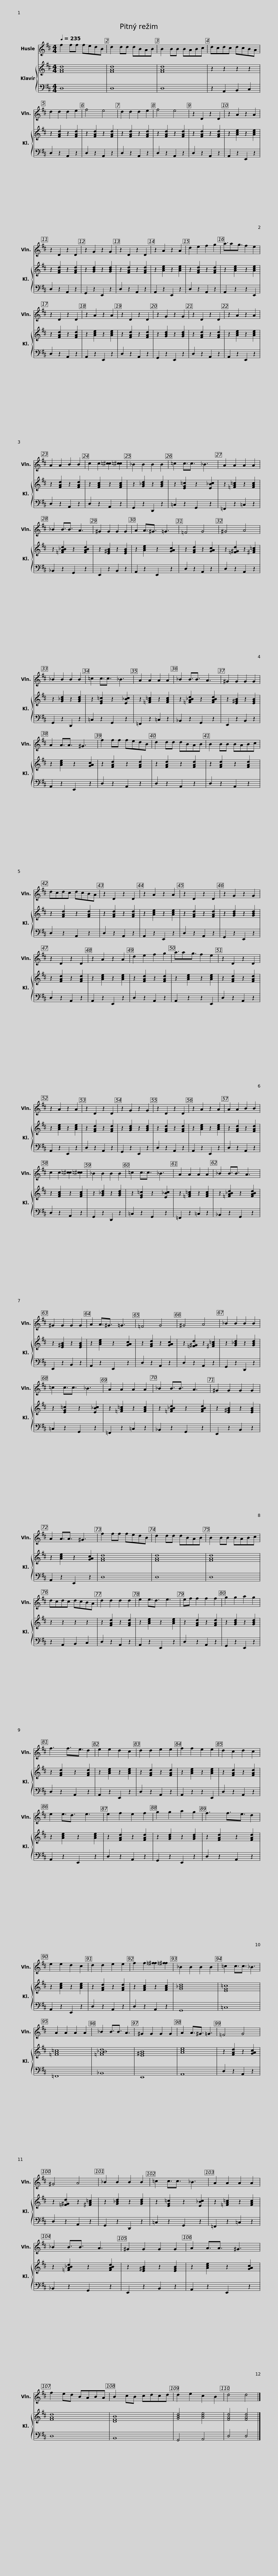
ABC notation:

X:1
%%score 1 { 2 | 3 }
L:1/8
Q:1/4=235
M:4/4
I:linebreak $
K:D
V:1 treble
V:2 treble
V:3 bass
V:1
 f2 ff fedB | d2 dd dBAB | B2 BB BABc | dcdc dcBA | d2 d2 d2 e2 | %5
 f4 e4 |$ d2 d2 d2 e2 | f4 e4 | z2 D2 z2 D2 | z2 A2 z2 A2 | %10
 z2 D2 z2 D2 | z2 G2 z2 G2 | z2 D2 z2 D2 | z2 A2 z2 A2 | d2 e2 f2 g2 |$ %15
 a3/2ag3/2 f2 e2 | z2 D2 z2 D2 | z2 A2 z2 A2 | z2 D2 z2 D2 | z2 G2 z2 G2 | %20
 z2 D2 z2 D2 | z2 A2 z2 A2 | A2 A2 B2 B2 |$ c2 c2 [=c^c]2 [=c^c]2 | _B2 B2 B2 B2 | %25
 =c2 c3/2c3/2 _B3 | A2 A2 A2 A2 | _B2 B3/2B3/2 A3 | ^G2 G2 G2 G2 |$ A2 A3/2^G3/2 =G3 | %30
 =F4 G4 | ^G4 A4 | _B2 B2 B2 B2 | =c2 c3/2c3/2 _B3 | A2 A2 A2 A2 |$ %35
 _B2 B3/2B3/2 A3 | ^G2 G2 G2 G2 | A2 A3/2A3/2 ^G3 | f2 ff fedB | d2 dd dBAB |$ %40
 B2 BB BABc | dcdc dcBA | z2 D2 z2 D2 | z2 A2 z2 A2 | z2 D2 z2 D2 | %45
 z2 G2 z2 G2 | z2 D2 z2 D2 |$ z2 A2 z2 A2 | d2 e2 f2 g2 | a3/2ag3/2 f2 e2 | %50
 z2 D2 z2 D2 | z2 A2 z2 A2 | z2 D2 z2 D2 | z2 G2 z2 G2 | z2 D2 z2 D2 |$ %55
 z2 A2 z2 A2 | A2 A2 B2 B2 | c2 c2 [=c^c]2 [=c^c]2 | _B2 B2 B2 B2 | =c2 c3/2c3/2 _B3 | %60
 A2 A2 A2 A2 |$ _B2 B3/2B3/2 A3 | ^G2 G2 G2 G2 | A2 A3/2^G3/2 =G3 | =F4 G4 | %65
 ^G4 A4 | _B2 B2 B2 B2 |$ =c2 c3/2c3/2 _B3 | A2 A2 A2 A2 | _B2 B3/2B3/2 A3 | %70
 ^G2 G2 G2 G2 | A2 A3/2A3/2 ^G3 | f2 ff fedB |$ d2 dd dBAB | B2 BB BABc | %75
 dcdc dcBA | d2 d2 d2 d2 | e2 e3/2d3/2 e3 | ef f2 f2 f2 |$ g2 g2 a2 g2 | %80
 f3 f3/2e3/2 d2 | e2 e2 d2 c2 | d2 d2 e2 e2 | f2 f2 e2 e2 | d2 c2 d2 c2 | %85
 e2 e3/2d3/2 e3 | e2 f2 e2 f2 |$ g2 g2 a2 g2 | f3 f3/2e3/2 d2 | e2 e2 d2 c2 | %90
 d2 d2 e2 e2 | f2 f2 [=f^f]2 [=f^f]2 | _B2 B2 B2 B2 | =c2 c3/2c3/2 _B3 |$ A2 A2 A2 A2 | %95
 _B2 B3/2B3/2 A3 | ^G2 G2 G2 G2 | A2 A3/2^G3/2 =G3 | =F4 G4 | ^G4 A4 | %100
 _B2 B2 B2 B2 |$ =c2 c3/2c3/2 _B3 | A2 A2 A2 A2 | _B2 B3/2B3/2 A3 | ^G2 G2 G2 G2 | %105
 A2 A3/2A3/2 ^G3 | f2 ed BABA |$ B2 cB cdcd | d2 e2 c2 B2 | d4 d4 |] %110
V:2
 [FAd]8 | [FAd]8 | [FAd]8 | z2 z2 z2 z2 | z2 [FAd]2 z2 [FAd]2 | %5
 z2 [FAd]2 z2 [FAd]2 |$ z2 [FAd]2 z2 [FAd]2 | z2 [FAd]2 z2 [FAd]2 | z2 [FAd]2 z2 [FAd]2 | z2 [Ace]2 z2 [Ace]2 | %10
 z2 [FAd]2 z2 [FAd]2 | z2 [GBd]2 z2 [GBd]2 | z2 [FAd]2 z2 [FAd]2 | z2 [Ace]2 z2 [Ace]2 | z2 [FAd]2 z2 [FAd]2 |$ %15
 z2 [Ace]2 z2 [Ace]2 | z2 [FAd]2 z2 [FAd]2 | z2 [Ace]2 z2 [Ace]2 | z2 [FAd]2 z2 [FAd]2 | z2 [GBd]2 z2 [GBd]2 | %20
 z2 [FAd]2 z2 [FAd]2 | z2 [Ace]2 z2 [Ace]2 | z2 [FAd]2 z2 [FAd]2 |$ z2 [FAc]2 z2 [FAc]2 | z2 [G_Bd]2 z2 [GBd]2 | %25
 z2 [EG=c]2 z2 [E_Bc]2 | z2 [=FA=c]2 z2 [FAc]2 | z2 [=FA_Bd]2 z2 [FABd]2 | z2 [E^GB]2 z2 [EGB]2 |$ z2 [Ace]2 z2 [GAc]2 | %30
 z2 [FAd]2 z2 [GAc]2 | z2 [=F^Gd]2 z2 [^FA=c]2 | z2 [G_Bd]2 z2 [GBd]2 | z2 [EG=c]2 z2 [E_Bc]2 | z2 [=FA=c]2 z2 [FAc]2 |$ %35
 z2 [=FA_Bd]2 z2 [FABd]2 | z2 [E^GB]2 z2 [EGB]2 | z2 [Ace]2 z2 [GAc]2 | z2 [FAd]2 z2 [FAd]2 | z2 [FAd]2 z2 [FAd]2 |$ %40
 z2 [FAd]2 z2 [FAd]2 | z2 [FAd]2 z2 [FAd]2 | z2 [FAd]2 z2 [FAd]2 | z2 [Ace]2 z2 [Ace]2 | z2 [FAd]2 z2 [FAd]2 | %45
 z2 [GBd]2 z2 [GBd]2 | z2 [FAd]2 z2 [FAd]2 |$ z2 [Ace]2 z2 [Ace]2 | z2 [FAd]2 z2 [FAd]2 | z2 [Ace]2 z2 [Ace]2 | %50
 z2 [FAd]2 z2 [FAd]2 | z2 [Ace]2 z2 [Ace]2 | z2 [FAd]2 z2 [FAd]2 | z2 [GBd]2 z2 [GBd]2 | z2 [FAd]2 z2 [FAd]2 |$ %55
 z2 [Ace]2 z2 [Ace]2 | z2 [FAd]2 z2 [FAd]2 | z2 [FAc]2 z2 [FAc]2 | z2 [G_Bd]2 z2 [GBd]2 | z2 [EG=c]2 z2 [E_Bc]2 | %60
 z2 [=FA=c]2 z2 [FAc]2 |$ z2 [=FA_Bd]2 z2 [FABd]2 | z2 [E^GB]2 z2 [EGB]2 | z2 [Ace]2 z2 [GAc]2 | z2 [FAd]2 z2 [GAc]2 | %65
 z2 [=F^Gd]2 z2 [^FA=c]2 | z2 [G_Bd]2 z2 [GBd]2 |$ z2 [EG=c]2 z2 [E_Bc]2 | z2 [=FA=c]2 z2 [FAc]2 | z2 [=FA_Bd]2 z2 [FABd]2 | %70
 z2 [E^GB]2 z2 [EGB]2 | z2 [Ace]2 z2 [GAc]2 | [FAd]8 |$ [FAd]8 | [FAd]8 | %75
 z2 z2 z2 z2 | z2 [FAd]2 z2 [FAd]2 | z2 [Ace]2 z2 [Ace]2 | z2 [FAd]2 z2 [FAd]2 |$ z2 [GBd]2 z2 [GBd]2 | %80
 z2 [FAd]2 z2 [FAd]2 | z2 [Ace]2 z2 [Ace]2 | z2 [FAd]2 z2 [FAd]2 | z2 [Ace]2 z2 [Ace]2 | z2 [FAd]2 z2 [FAd]2 | %85
 z2 [Ace]2 z2 [Ace]2 | z2 [FAd]2 z2 [FAd]2 |$ z2 [GBd]2 z2 [GBd]2 | z2 [FAd]2 z2 [FAd]2 | z2 [Ace]2 z2 [Ace]2 | %90
 z2 [FAd]2 z2 [FAd]2 | z2 [FAc]2 z2 [FAc]2 | [G_Bd]8 | [EG=c]8 |$ [=FA=c]8 | %95
 [=FA_Bd]8 | [E^GB]8 | [Ace]8 | z2 [FAd]2 z2 [GAc]2 | z2 [=F^Gd]2 z2 [^FA=c]2 | %100
 z2 [G_Bd]2 z2 [GBd]2 |$ z2 [EG=c]2 z2 [E_Bc]2 | z2 [=FA=c]2 z2 [FAc]2 | z2 [=FA_Bd]2 z2 [FABd]2 | z2 [E^GB]2 z2 [EGB]2 | %105
 z2 [Ace]2 z2 [GAc]2 | [FAd]8 |$ [DFB]8 | [GBd]4 [Ace]4 | [FAd]4 [FAd]4 |] %110
V:3
 D,8 | D,8 | D,8 | z2 A,,2 B,,2 C,2 | D,2 z2 A,,2 z2 | %5
 D,2 z2 A,,2 z2 |$ D,2 z2 A,,2 z2 | D,2 z2 A,,2 z2 | D,2 z2 A,,2 z2 | A,,2 z2 E,,2 z2 | %10
 D,2 z2 A,,2 z2 | G,,2 z2 E,,2 z2 | D,2 z2 A,,2 z2 | A,,2 z2 E,,2 z2 | D,2 z2 A,,2 z2 |$ %15
 A,,2 z2 z2 E,,2 | D,2 z2 A,,2 z2 | A,,2 z2 E,,2 z2 | D,2 z2 A,,2 z2 | G,,2 z2 E,,2 z2 | %20
 D,2 z2 A,,2 z2 | A,,2 z2 E,,2 z2 | D,2 z2 A,,2 z2 |$ D,2 z2 A,,2 z2 | G,,2 z2 D,,2 z2 | %25
 =C,2 z2 G,,2 z2 | =F,,2 z2 =C,2 z2 | _B,,2 z2 G,,2 z2 | E,,2 z2 B,,2 z2 |$ A,,2 z2 E,,2 z2 | %30
 D,2 z2 A,,2 z2 | D,2 z2 A,,2 z2 | G,,2 z2 D,,2 z2 | =C,2 z2 G,,2 z2 | =F,,2 z2 =C,2 z2 |$ %35
 _B,,2 z2 G,,2 z2 | E,,2 z2 B,,2 z2 | A,,2 z2 E,,2 z2 | D,2 z2 A,,2 z2 | D,2 z2 A,,2 z2 |$ %40
 D,2 z2 A,,2 z2 | D,2 z2 A,,2 z2 | D,2 z2 A,,2 z2 | A,,2 z2 E,,2 z2 | D,2 z2 A,,2 z2 | %45
 G,,2 z2 E,,2 z2 | D,2 z2 A,,2 z2 |$ A,,2 z2 E,,2 z2 | D,2 z2 A,,2 z2 | A,,2 z2 z2 E,,2 | %50
 D,2 z2 A,,2 z2 | A,,2 z2 E,,2 z2 | D,2 z2 A,,2 z2 | G,,2 z2 E,,2 z2 | D,2 z2 A,,2 z2 |$ %55
 A,,2 z2 E,,2 z2 | D,2 z2 A,,2 z2 | D,2 z2 A,,2 z2 | G,,2 z2 D,,2 z2 | =C,2 z2 G,,2 z2 | %60
 =F,,2 z2 =C,2 z2 |$ _B,,2 z2 G,,2 z2 | E,,2 z2 B,,2 z2 | A,,2 z2 E,,2 z2 | D,2 z2 A,,2 z2 | %65
 D,2 z2 A,,2 z2 | G,,2 z2 D,,2 z2 |$ =C,2 z2 G,,2 z2 | =F,,2 z2 =C,2 z2 | _B,,2 z2 G,,2 z2 | %70
 E,,2 z2 B,,2 z2 | A,,2 z2 E,,2 z2 | D,8 |$ D,8 | D,8 | %75
 z2 A,,2 B,,2 C,2 | D,2 z2 A,,2 z2 | A,,2 z2 E,,2 z2 | D,2 z2 A,,2 z2 |$ G,,2 z2 E,,2 z2 | %80
 D,2 z2 A,,2 z2 | A,,2 z2 E,,2 z2 | D,2 z2 A,,2 z2 | A,,2 z2 z2 E,,2 | D,2 z2 A,,2 z2 | %85
 A,,2 z2 E,,2 z2 | D,2 z2 A,,2 z2 |$ G,,2 z2 E,,2 z2 | D,2 z2 A,,2 z2 | A,,2 z2 E,,2 z2 | %90
 D,2 z2 A,,2 z2 | D,2 z2 A,,2 z2 | G,,8 | =C,8 |$ =F,,8 | %95
 _B,,8 | E,,8 | A,,8 | D,2 z2 A,,2 z2 | D,2 z2 A,,2 z2 | %100
 G,,2 z2 D,,2 z2 |$ =C,2 z2 G,,2 z2 | =F,,2 z2 =C,2 z2 | _B,,2 z2 G,,2 z2 | E,,2 z2 B,,2 z2 | %105
 A,,2 z2 E,,2 z2 | D,8 |$ B,,8 | G,,4 A,,4 | D,4 D,4 |] %110
